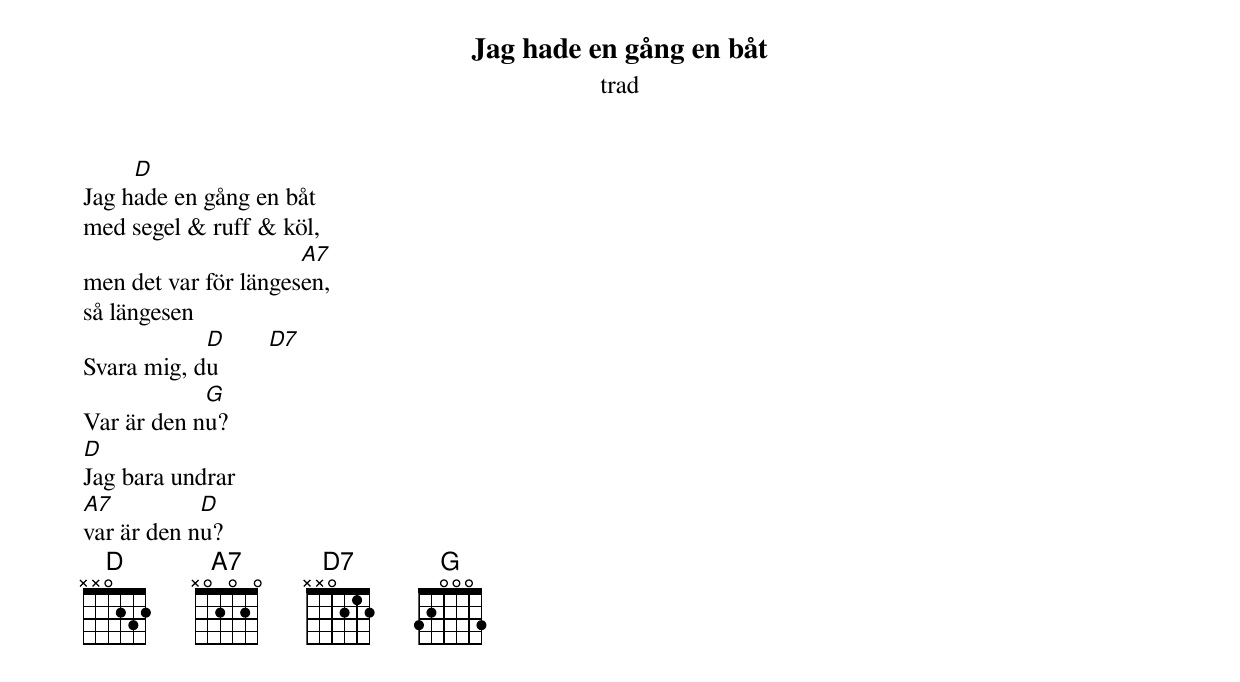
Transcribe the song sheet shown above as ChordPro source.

{t:Jag hade en gång en båt}
{st:trad}
Jag h[D]ade en gång en båt
med segel & ruff & köl,
men det var för länges[A7]en,
så längesen
Svara mig, d[D]u        [D7]
Var är den n[G]u?
[D]Jag bara undrar
[A7]var är den n[D]u?
